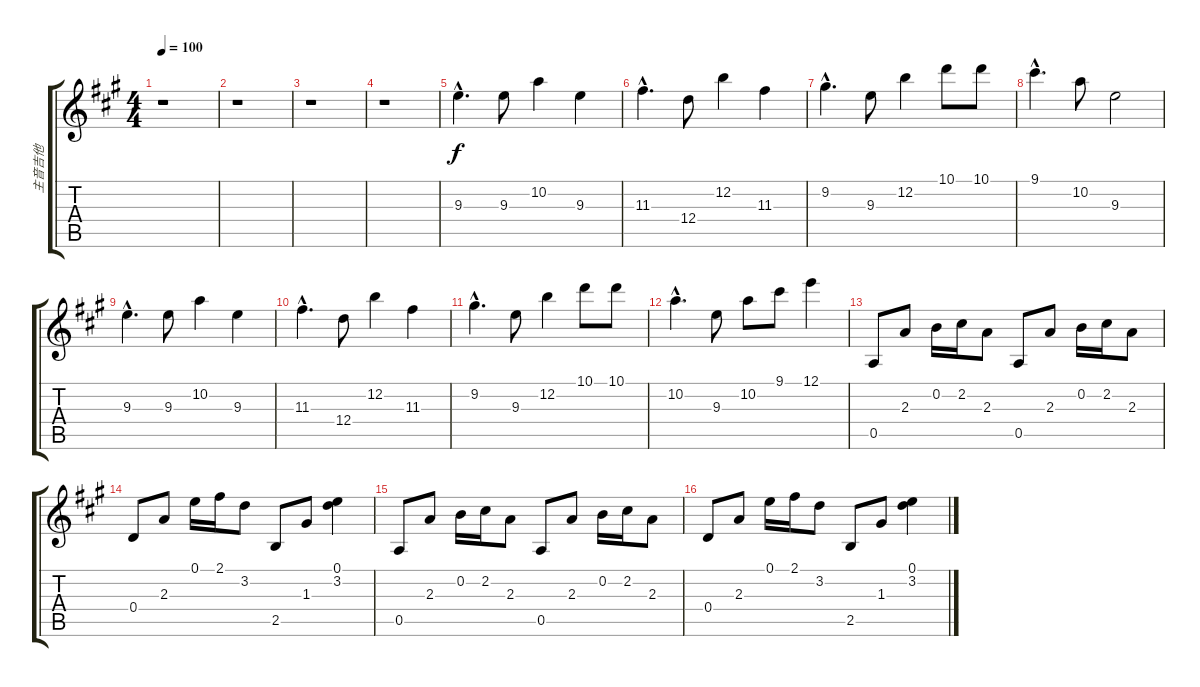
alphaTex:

\track ("主音吉他" "主音吉他") {instrument acousticguitarnylon}
\staff {score tabs}
\tuning (E4 B3 G3 D3 A2 E2) {hide}
\ts (4 4)
\tempo 100
\clef g2
\ks a
r.1{dy f instrument acousticguitarnylon} |
r.1 |
r.1 |
r.1 |
9.3{hac}.4{d} 9.3.8 10.2.4 9.3.4 |
11.3{hac}.4{d} 12.4.8 12.2.4 11.3.4 |
9.2{hac}.4{d} 9.3.8 12.2.4 10.1.8 10.1.8 |
9.1{hac}.4{d} 10.2.8 9.3.2 |
9.3{hac}.4{d} 9.3.8 10.2.4 9.3.4 |
11.3{hac}.4{d} 12.4.8 12.2.4 11.3.4 |
9.2{hac}.4{d} 9.3.8 12.2.4 10.1.8 10.1.8 |
10.2{hac}.4{d} 9.3.8 10.2.8 9.1.8 12.1.4 |
0.5.8 2.3.8 0.2.16 2.2.16 2.3.8 0.5.8 2.3.8 0.2.16 2.2.16 2.3.8 |
0.4.8 2.3.8 0.1.16 2.1.16 3.2.8 2.5.8 1.3.8 (0.1 3.2).4 |
0.5.8 2.3.8 0.2.16 2.2.16 2.3.8 0.5.8 2.3.8 0.2.16 2.2.16 2.3.8 |
0.4.8 2.3.8 0.1.16 2.1.16 3.2.8 2.5.8 1.3.8 (0.1 3.2).4
